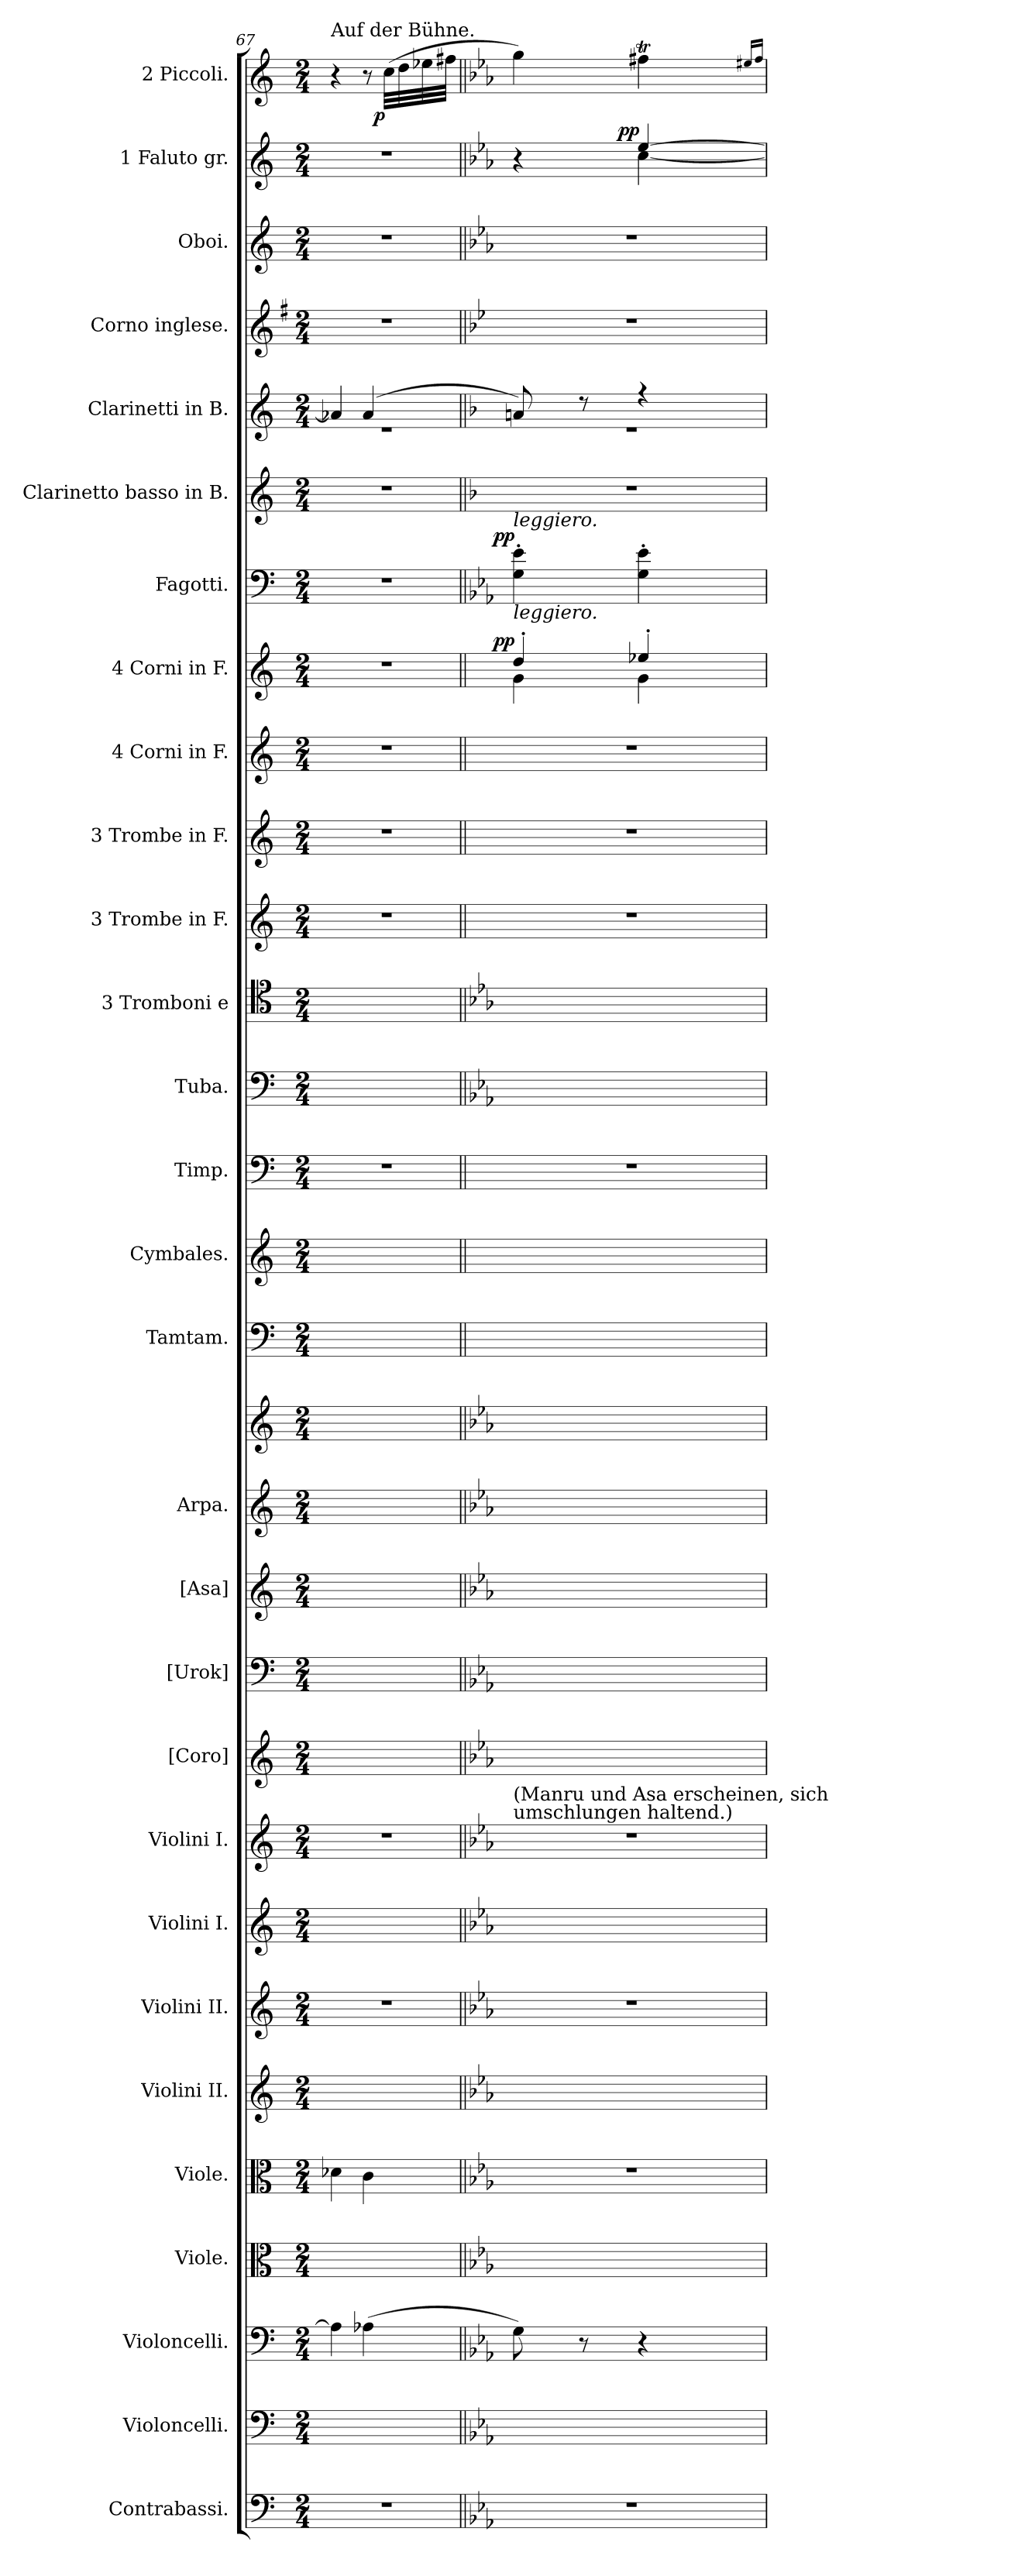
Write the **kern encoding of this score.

**kern	**kern	**kern	**kern	**kern	**kern	**kern	**kern	**kern	**kern	**kern	**kern	**kern	**kern	**kern	**kern	**kern	**kern	**kern	**kern	**kern	**kern	**kern	**dynam	**kern	**dynam	**kern	**kern	**kern	**kern	**kern	**dynam	**kern	**dynam
*part29	*part28	*part27	*part26	*part25	*part24	*part23	*part22	*part21	*part20	*part19	*part18	*part17	*part17	*part16	*part15	*part14	*part13	*part12	*part11	*part10	*part9	*part8	*part8	*part7	*part7	*part6	*part5	*part4	*part3	*part2	*part2	*part1	*part1
*staff30	*staff29	*staff28	*staff27	*staff26	*staff25	*staff24	*staff23	*staff22	*staff21	*staff20	*staff19	*staff18	*staff17	*staff16	*staff15	*staff14	*staff13	*staff12	*staff11	*staff10	*staff9	*staff8	*staff8	*staff7	*staff7	*staff6	*staff5	*staff4	*staff3	*staff2	*staff2	*staff1	*staff1
*I"Contrabassi.	*I"Violoncelli.	*I"Violoncelli.	*I"Viole.	*I"Viole.	*I"Violini II.	*I"Violini II.	*I"Violini I.	*I"Violini I.	*I"[Coro]	*I"[Urok]	*I"[Asa]	*I"Arpa.	*	*I"Tamtam.	*I"Cymbales.	*I"Timp.	*I"Tuba.	*I"3 Tromboni e	*I"3 Trombe in F.	*I"3 Trombe in F.	*I"4 Corni in F.	*I"4 Corni in F.	*	*I"Fagotti.	*	*I"Clarinetto basso in B.	*I"Clarinetti in B.	*I"Corno inglese.	*I"Oboi.	*I"1 Faluto gr.	*	*I"2 Piccoli.	*
*I'C.-B.	*I'Vcll.	*I'Vcll.	*	*	*I'II.	*I'II.	*	*	*	*I'Urok.	*I'Asa.	*	*	*I'Tamtam	*I'Cymb.	*I'Timp	*	*I'1.2. Tromb.	*	*I'1.2. Trb. F.	*I'Corni F.	*I'Corni F.	*	*I'Fag.	*	*	*I'Cl.B.	*I'Corno ingl.	*I'Ob.	*	*	*I'Picc.	*
*clefF4	*clefF4	*clefF4	*clefC3	*clefC3	*clefG2	*clefG2	*clefG2	*clefG2	*clefG2	*clefF4	*clefG2	*clefG2	*clefG2	*clefF4	*clefG2	*clefF4	*clefF4	*clefC4	*clefG2	*clefG2	*clefG2	*clefG2	*	*clefF4	*	*clefG2	*clefG2	*clefG2	*clefG2	*clefG2	*	*clefG2	*
*	*	*	*	*	*	*	*	*	*	*	*	*	*	*	*	*	*	*	*ITrd-3c-5	*ITrd-3c-5	*ITrd4c7	*ITrd4c7	*	*	*	*ITrd1c2	*ITrd1c2	*ITrd4c7	*	*	*	*	*
*k[]	*k[]	*k[]	*k[]	*k[]	*k[]	*k[]	*k[]	*k[]	*k[]	*k[]	*k[]	*k[]	*k[]	*k[]	*k[]	*k[]	*k[]	*k[]	*k[b-]	*k[b-]	*k[b-]	*k[b-]	*	*k[]	*	*k[b-e-]	*k[b-e-]	*k[]	*k[]	*k[]	*	*k[]	*
*M2/4	*M2/4	*M2/4	*M2/4	*M2/4	*M2/4	*M2/4	*M2/4	*M2/4	*M2/4	*M2/4	*M2/4	*M2/4	*M2/4	*M2/4	*M2/4	*M2/4	*M2/4	*M2/4	*M2/4	*M2/4	*M2/4	*M2/4	*	*M2/4	*	*M2/4	*M2/4	*M2/4	*M2/4	*M2/4	*	*M2/4	*
=67	=67	=67	=67	=67	=67	=67	=67	=67	=67	=67	=67	=67	=67	=67	=67	=67	=67	=67	=67	=67	=67	=67	=67	=67	=67	=67	=67	=67	=67	=67	=67	=67	=67
*	*	*	*	*	*	*	*	*	*	*	*	*	*	*	*	*	*	*	*	*	*	*	*	*	*	*	*^	*	*	*	*	*	*
!	!	!	!	!	!	!	!	!	!	!	!	!	!	!	!	!	!	!	!	!	!	!	!	!	!	!	!	!	!	!	!	!	!LO:TX:a:t=Auf der Bühne.	!
2r	4A\yy]	4A\]	4d-X\yy	4d-X\	2ryy	2r	2ryy	2r	2ryy	2ryy	2ryy	2ryy	2ryy	2ryy	2ryy	2r	2ryy	2ryy	2r	2r	2r	2r	.	2r	.	2r	4g-X/]	2re	2r	2r	2r	.	4r	.
.	(4A-X\yy	(4A-X\	4c\yy	4c\	.	.	.	.	.	.	.	.	.	.	.	.	.	.	.	.	.	.	.	.	.	.	(4g-/	.	.	.	.	.	8r	.
!	!	!	!	!	!	!	!	!	!	!	!	!	!	!	!	!	!	!	!	!	!	!	!	!	!	!	!	!	!	!	!	!	!	!LO:DY:b:rj
.	.	.	.	.	.	.	.	.	.	.	.	.	.	.	.	.	.	.	.	.	.	.	.	.	.	.	.	.	.	.	.	.	(32cc\LLL	p
.	.	.	.	.	.	.	.	.	.	.	.	.	.	.	.	.	.	.	.	.	.	.	.	.	.	.	.	.	.	.	.	.	32dd\	.
.	.	.	.	.	.	.	.	.	.	.	.	.	.	.	.	.	.	.	.	.	.	.	.	.	.	.	.	.	.	.	.	.	32ee-X\	.
.	.	.	.	.	.	.	.	.	.	.	.	.	.	.	.	.	.	.	.	.	.	.	.	.	.	.	.	.	.	.	.	.	32ff#X\JJJ	.
=68||	=68||	=68||	=68||	=68||	=68||	=68||	=68||	=68||	=68||	=68||	=68||	=68||	=68||	=68||	=68||	=68||	=68||	=68||	=68||	=68||	=68||	=68||	=68||	=68||	=68||	=68||	=68||	=68||	=68||	=68||	=68||	=68||	=68||	=68||
*k[b-e-a-]	*k[b-e-a-]	*k[b-e-a-]	*k[b-e-a-]	*k[b-e-a-]	*k[b-e-a-]	*k[b-e-a-]	*k[b-e-a-]	*k[b-e-a-]	*k[b-e-a-]	*k[b-e-a-]	*k[b-e-a-]	*k[b-e-a-]	*k[b-e-a-]	*	*	*	*k[b-e-a-]	*k[b-e-a-]	*	*	*	*	*	*k[b-e-a-]	*	*k[b-e-a-]	*k[b-e-a-]	*	*k[b-e-a-]	*k[b-e-a-]	*k[b-e-a-]	*	*k[b-e-a-]	*
*	*	*	*	*	*	*	*	*	*	*	*	*	*	*	*	*	*	*	*	*	*	*^	*	*	*	*	*	*	*	*	*^	*	*	*
!	!	!	!	!	!	!	!	!	!	!	!	!	!	!	!	!	!	!	!	!	!	!	!	!	!LO:TX:a:i:t=leggiero.	!	!	!	!	!	!	!	!	!	!	!
!	!	!	!	!	!	!	!	!	!	!	!	!	!	!	!	!	!	!	!	!	!	!	!	!	!LO:TX:b:i:t=leggiero.	!	!	!	!	!	!	!	!	!	!	!
!	!	!	!	!	!	!	!	!LO:TX:a:t=(Manru und Asa erscheinen, sich\numschlungen haltend.)	!	!	!	!	!	!	!	!	!	!	!	!	!	!	!	!	!	!	!	!	!	!	!	!	!	!	!	!
!	!	!	!	!	!	!	!	!	!	!	!	!	!	!	!	!	!	!	!	!	!	!	!	!LO:DY:a:rj	!	!	!	!	!	!	!	!	!	!	!	!
!	!	!	!	!	!	!	!	!	!	!	!	!	!	!	!	!	!	!	!	!	!	!	!	!LO:DY:n=1:b:rj	!	!LO:DY:a:rj	!	!	!	!	!	!	!	!	!	!
!	!	!	!	!	!	!	!	!	!	!	!	!	!	!	!	!	!	!	!	!	!	!	!	!	!	!LO:DY:n=1:b:rj	!	!	!	!	!	!	!	!	!	!
2r	8G\yy)	8G\)	2ryy	2r	2ryy	2r	2ryy	2r	2ryy	2ryy	2ryy	2ryy	2ryy	2ryy	2ryy	2r	2ryy	2ryy	2r	2r	2r	4g'/	4c\	p p	4G'\ 4e-'\	p p	2r	8gn/)	2re	2r	2r	4r	4ryy	.	4gg\)	.
.	8ryy	8r	.	.	.	.	.	.	.	.	.	.	.	.	.	.	.	.	.	.	.	.	.	.	.	.	.	8r	.	.	.	.	.	.	.	.
!	!	!	!	!	!	!	!	!	!	!	!	!	!	!	!	!	!	!	!	!	!	!	!	!	!	!	!	!	!	!	!	!	!	!LO:DY:a:rj	!	!
!	!	!	!	!	!	!	!	!	!	!	!	!	!	!	!	!	!	!	!	!	!	!	!	!	!	!	!	!	!	!	!	!	!	!LO:DY:n=1:b:rj	!	!
.	4ryy	4r	.	.	.	.	.	.	.	.	.	.	.	.	.	.	.	.	.	.	.	4a-X'/	4c\	.	4G'\ 4e-'\	.	.	4r	.	.	.	[4ee-/	[4cc\	p p	4ff#Xt\	.
*	*	*	*	*	*	*	*	*	*	*	*	*	*	*	*	*	*	*	*	*	*	*v	*v	*	*	*	*	*v	*v	*	*	*v	*v	*	*	*
.	.	.	.	.	.	.	.	.	.	.	.	.	.	.	.	.	.	.	.	.	.	.	.	.	.	.	.	.	.	.	.	16qqee#X/LL	.
.	.	.	.	.	.	.	.	.	.	.	.	.	.	.	.	.	.	.	.	.	.	.	.	.	.	.	.	.	.	.	.	16qqff#/JJ	.
=	=	=	=	=	=	=	=	=	=	=	=	=	=	=	=	=	=	=	=	=	=	=	=	=	=	=	=	=	=	=	=	=	=
*-	*-	*-	*-	*-	*-	*-	*-	*-	*-	*-	*-	*-	*-	*-	*-	*-	*-	*-	*-	*-	*-	*-	*-	*-	*-	*-	*-	*-	*-	*-	*-	*-	*-
